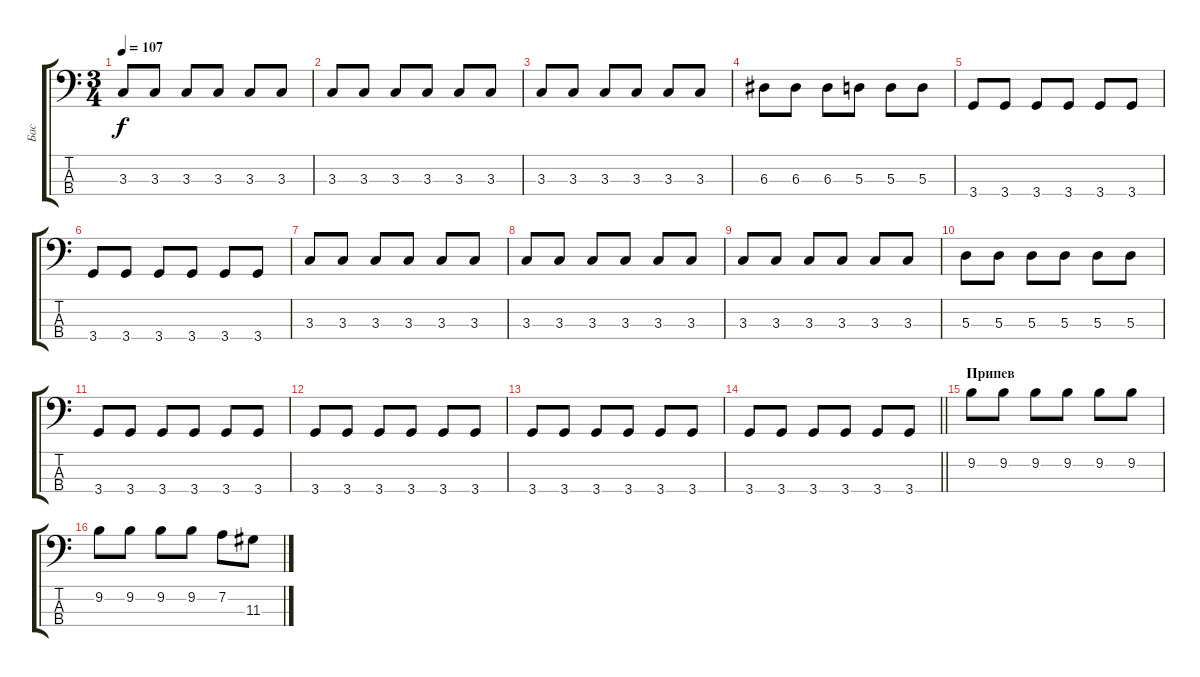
\track ("Бас" "Бас") {instrument electricbassfinger}
\staff {score tabs}
\tuning (G2 D2 A1 E1) {hide}
\ts (3 4)
\tempo 107
\clef f4
\ks c
3.3.8{dy f} 3.3.8 3.3.8 3.3.8 3.3.8 3.3.8 |
3.3.8 3.3.8 3.3.8 3.3.8 3.3.8 3.3.8 |
3.3.8 3.3.8 3.3.8 3.3.8 3.3.8 3.3.8 |
6.3.8 6.3.8 6.3.8 5.3.8 5.3.8 5.3.8 |
3.4.8 3.4.8 3.4.8 3.4.8 3.4.8 3.4.8 |
3.4.8 3.4.8 3.4.8 3.4.8 3.4.8 3.4.8 |
3.3.8 3.3.8 3.3.8 3.3.8 3.3.8 3.3.8 |
3.3.8 3.3.8 3.3.8 3.3.8 3.3.8 3.3.8 |
3.3.8 3.3.8 3.3.8 3.3.8 3.3.8 3.3.8 |
5.3.8 5.3.8 5.3.8 5.3.8 5.3.8 5.3.8 |
3.4.8 3.4.8 3.4.8 3.4.8 3.4.8 3.4.8 |
3.4.8 3.4.8 3.4.8 3.4.8 3.4.8 3.4.8 |
3.4.8 3.4.8 3.4.8 3.4.8 3.4.8 3.4.8 |
\barLineRight lightlight
3.4.8 3.4.8 3.4.8 3.4.8 3.4.8 3.4.8 |
\section ("" "Припев")
9.2.8 9.2.8 9.2.8 9.2.8 9.2.8 9.2.8 |
9.2.8 9.2.8 9.2.8 9.2.8 7.2.8 11.3.8
